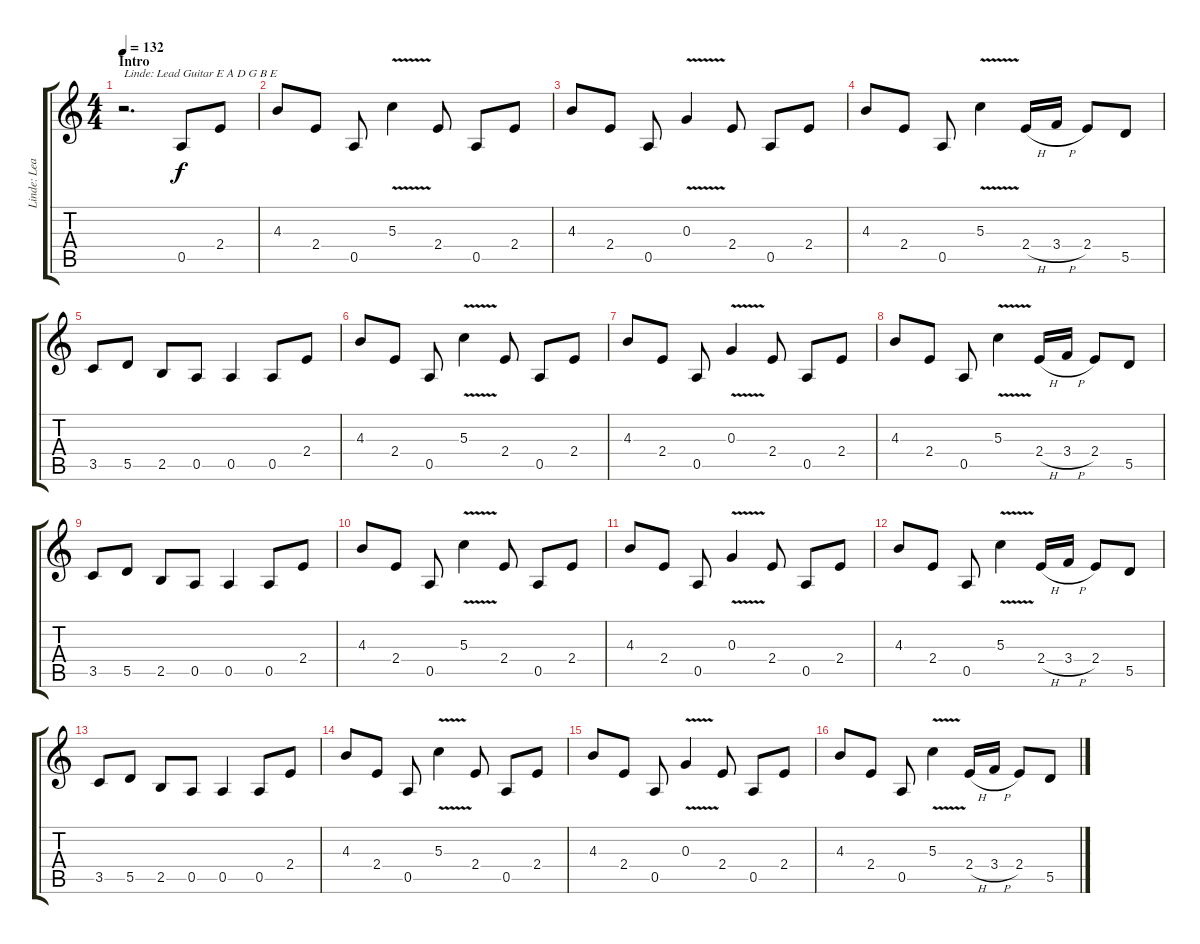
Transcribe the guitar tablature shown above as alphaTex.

\track ("Linde: Lead Guitar" "Linde: Lea") {instrument electricguitarclean}
\staff {score tabs}
\tuning (E4 B3 G3 D3 A2 E2) {hide}
\ts (4 4)
\section ("" "Intro")
\tempo 132
\clef g2
\ks c
r.2{d txt "Linde: Lead Guitar E A D G B E" dy f instrument electricguitarclean} 0.5.8 2.4.8 |
4.3.8 2.4.8 0.5.8 5.3{v}.4 2.4.8 0.5.8 2.4.8 |
4.3.8 2.4.8 0.5.8 0.3{v}.4 2.4.8 0.5.8 2.4.8 |
4.3.8 2.4.8 0.5.8 5.3{v}.4 2.4{h}.16 3.4{h}.16 2.4.8 5.5.8 |
3.5.8 5.5.8 2.5.8 0.5.8 0.5.4 0.5.8 2.4.8 |
4.3.8 2.4.8 0.5.8 5.3{v}.4 2.4.8 0.5.8 2.4.8 |
4.3.8 2.4.8 0.5.8 0.3{v}.4 2.4.8 0.5.8 2.4.8 |
4.3.8 2.4.8 0.5.8 5.3{v}.4 2.4{h}.16 3.4{h}.16 2.4.8 5.5.8 |
3.5.8 5.5.8 2.5.8 0.5.8 0.5.4 0.5.8 2.4.8 |
4.3.8 2.4.8 0.5.8 5.3{v}.4 2.4.8 0.5.8 2.4.8 |
4.3.8 2.4.8 0.5.8 0.3{v}.4 2.4.8 0.5.8 2.4.8 |
4.3.8 2.4.8 0.5.8 5.3{v}.4 2.4{h}.16 3.4{h}.16 2.4.8 5.5.8 |
3.5.8 5.5.8 2.5.8 0.5.8 0.5.4 0.5.8 2.4.8 |
4.3.8 2.4.8 0.5.8 5.3{v}.4 2.4.8 0.5.8 2.4.8 |
4.3.8 2.4.8 0.5.8 0.3{v}.4 2.4.8 0.5.8 2.4.8 |
4.3.8 2.4.8 0.5.8 5.3{v}.4 2.4{h}.16 3.4{h}.16 2.4.8 5.5.8
